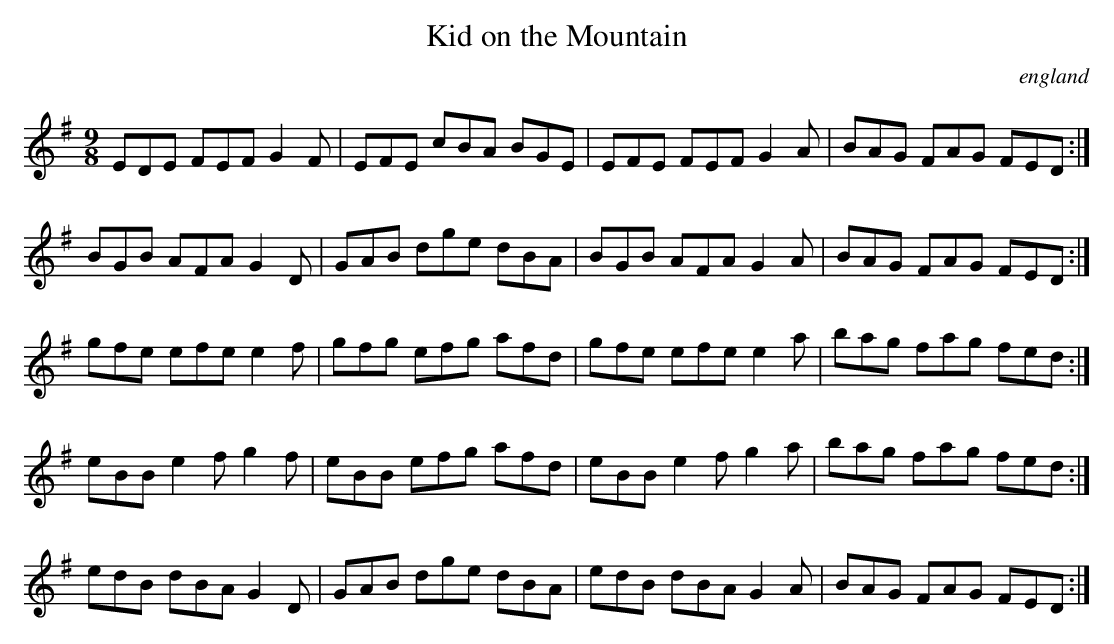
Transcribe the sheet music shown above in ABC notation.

X:1
T:Kid on the Mountain
O:england
M:9/8
L:1/8
K:E Minor
EDE FEF G2F|EFE cBA BGE|EFE FEF G2A|BAG FAG FED:|
BGB AFA G2D|GAB dge dBA|BGB AFA G2A|BAG FAG FED:|
gfe efe e2f|gfg efg afd|gfe efe e2a|bag fag fed:|
eBB e2f g2f|eBB efg afd|eBB e2f g2a|bag fag fed:|
edB dBA G2D|GAB dge dBA|edB dBA G2A|BAG FAG FED:|
